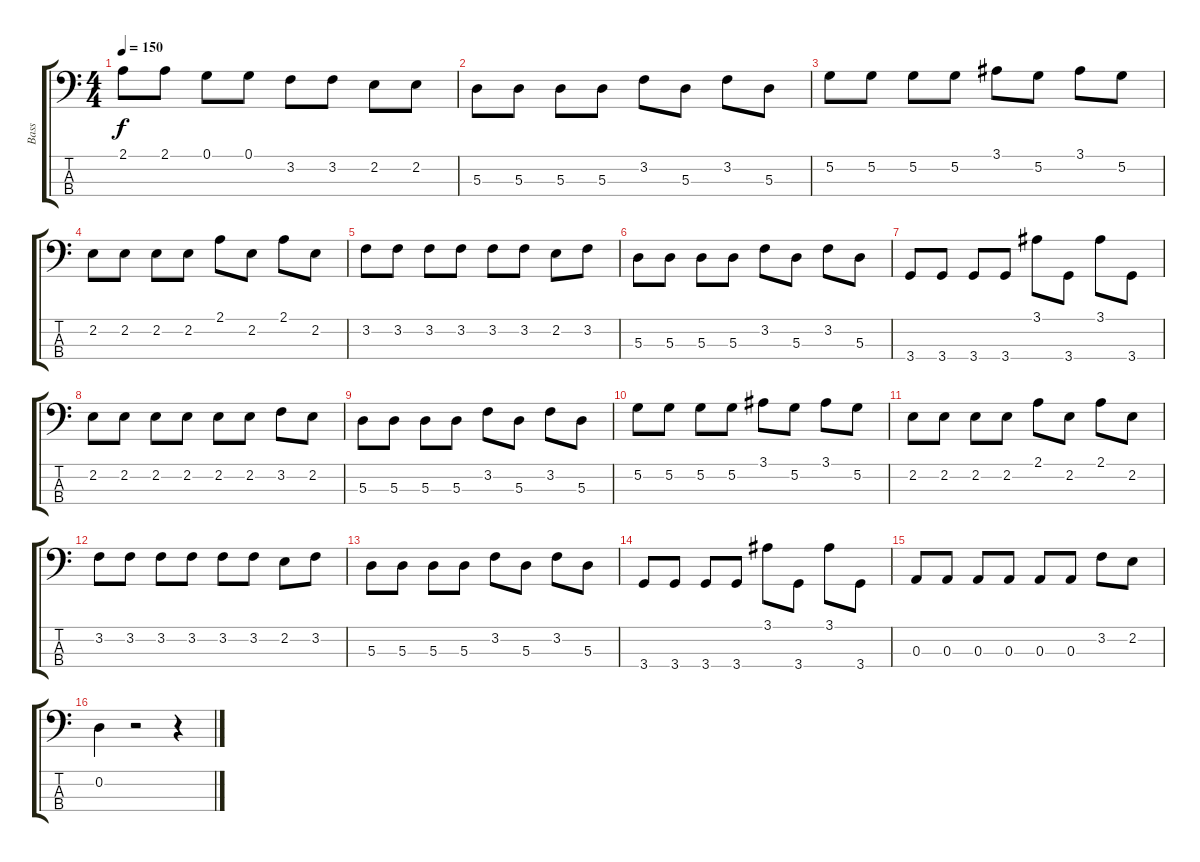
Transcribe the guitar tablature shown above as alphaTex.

\track ("Bass" "Bass") {instrument electricbassfinger}
\staff {score tabs}
\tuning (G2 D2 A1 E1) {hide}
\ts (4 4)
\tempo 150
\clef f4
\ks c
2.1.8{dy f} 2.1.8 0.1.8 0.1.8 3.2.8 3.2.8 2.2.8 2.2.8 |
5.3.8 5.3.8 5.3.8 5.3.8 3.2.8 5.3.8 3.2.8 5.3.8 |
5.2.8 5.2.8 5.2.8 5.2.8 3.1.8 5.2.8 3.1.8 5.2.8 |
2.2.8 2.2.8 2.2.8 2.2.8 2.1.8 2.2.8 2.1.8 2.2.8 |
3.2.8 3.2.8 3.2.8 3.2.8 3.2.8 3.2.8 2.2.8 3.2.8 |
5.3.8 5.3.8 5.3.8 5.3.8 3.2.8 5.3.8 3.2.8 5.3.8 |
3.4.8 3.4.8 3.4.8 3.4.8 3.1.8 3.4.8 3.1.8 3.4.8 |
2.2.8 2.2.8 2.2.8 2.2.8 2.2.8 2.2.8 3.2.8 2.2.8 |
5.3.8 5.3.8 5.3.8 5.3.8 3.2.8 5.3.8 3.2.8 5.3.8 |
5.2.8 5.2.8 5.2.8 5.2.8 3.1.8 5.2.8 3.1.8 5.2.8 |
2.2.8 2.2.8 2.2.8 2.2.8 2.1.8 2.2.8 2.1.8 2.2.8 |
3.2.8 3.2.8 3.2.8 3.2.8 3.2.8 3.2.8 2.2.8 3.2.8 |
5.3.8 5.3.8 5.3.8 5.3.8 3.2.8 5.3.8 3.2.8 5.3.8 |
3.4.8 3.4.8 3.4.8 3.4.8 3.1.8 3.4.8 3.1.8 3.4.8 |
0.3.8 0.3.8 0.3.8 0.3.8 0.3.8 0.3.8 3.2.8 2.2.8 |
0.2.4 r.2 r.4
